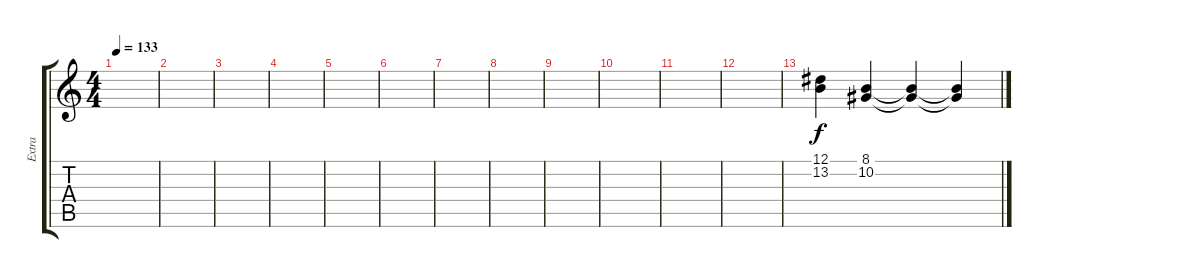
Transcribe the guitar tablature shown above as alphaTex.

\track ("Extra" "Extra") {instrument stringensemble1}
\staff {score tabs}
\tuning (Eb4 Bb3 Gb3 Db3 Ab2 Eb2) {hide}
\ts (4 4)
\tempo 133
\clef g2
\ks c
|
|
|
|
|
|
|
|
|
|
|
|
(12.1 13.2).4 (8.1 10.2).4 (8.1{t} 10.2{t}).4 (8.1{t} 10.2{t}).4
